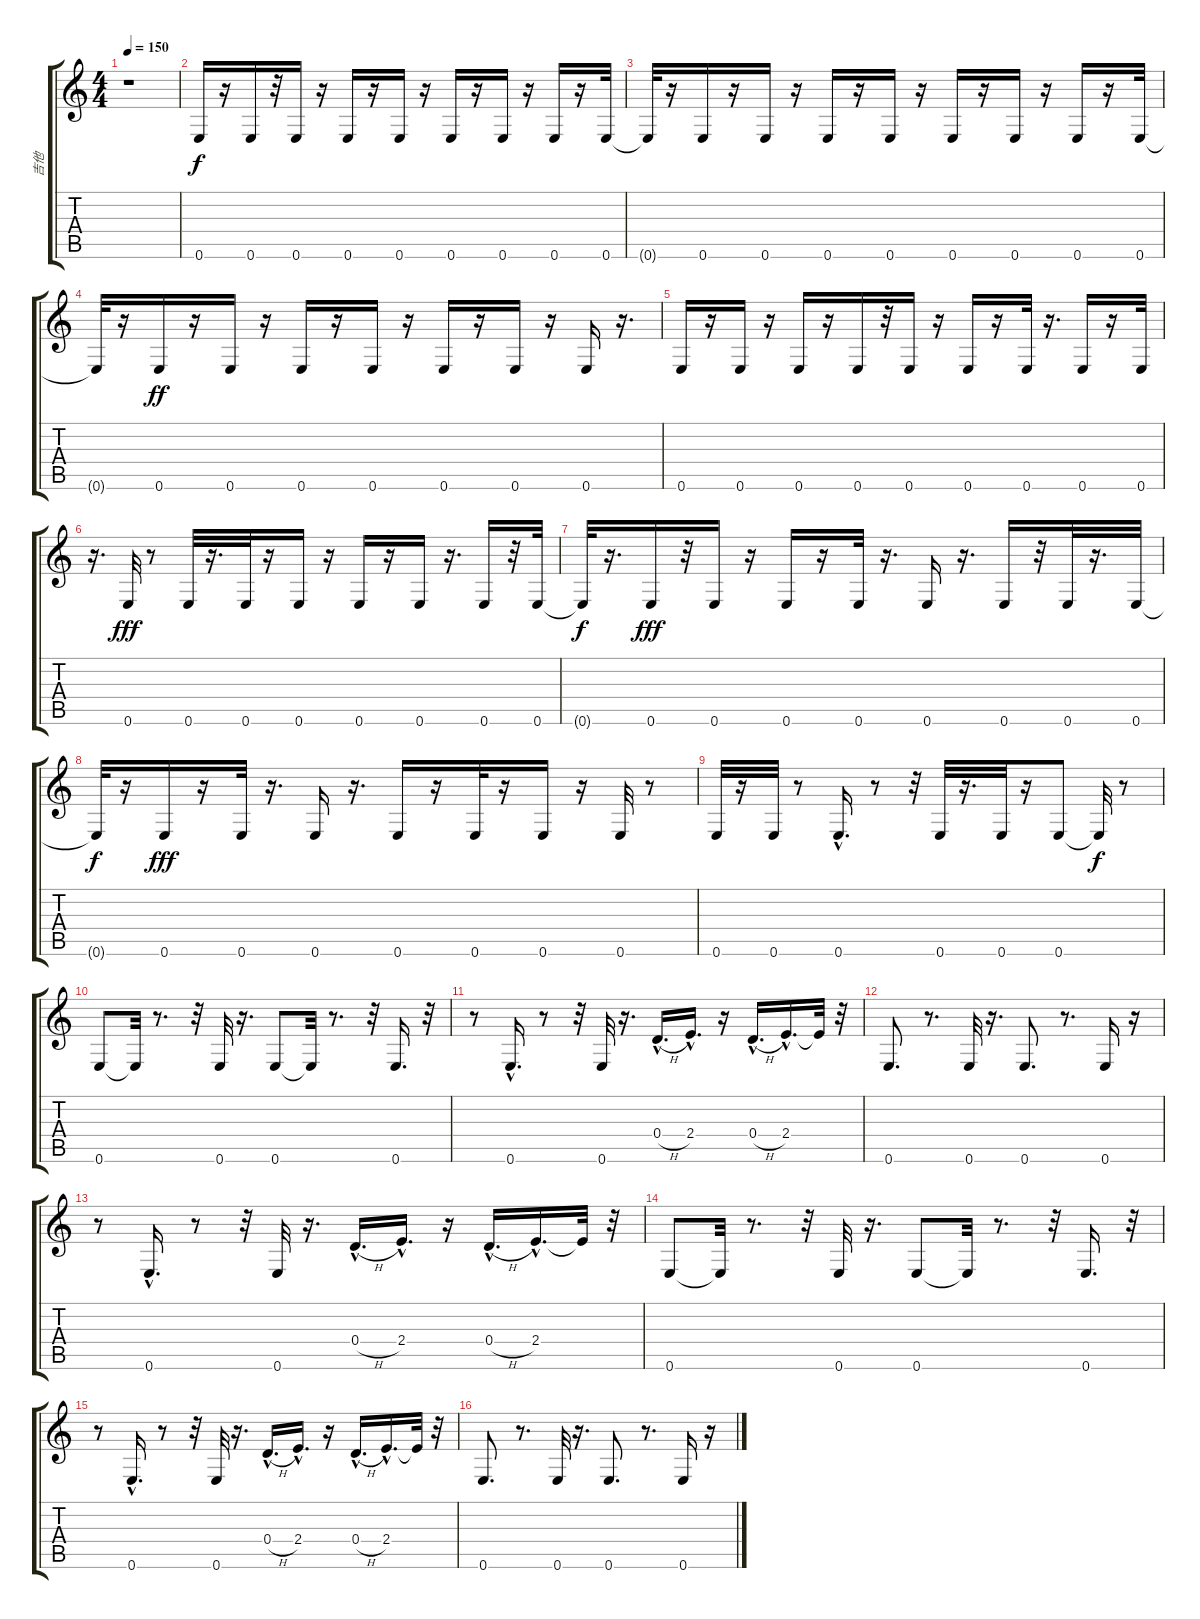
\track ("吉他" "吉他") {instrument overdrivenguitar}
\staff {score tabs}
\tuning (E4 B3 G3 D3 A2 E2) {hide}
\ts (4 4)
\tempo 150
\clef g2
\ks c
r.1{dy f instrument overdrivenguitar} |
0.6.16 r.16 0.6.16 r.32 0.6.16 r.16 0.6.16 r.16 0.6.16 r.16 0.6.16 r.16 0.6.16 r.16 0.6.16 r.16 0.6.32 |
0.6{t}.32 r.16 0.6.16 r.16 0.6.16 r.16 0.6.16 r.16 0.6.16 r.16 0.6.16 r.16 0.6.16 r.16 0.6.16 r.16 0.6.32 |
0.6{t}.32 r.16 0.6.16{dy ff} r.16 0.6.16 r.16 0.6.16 r.16 0.6.16 r.16 0.6.16 r.16 0.6.16 r.16 0.6.16 r.16{d} |
0.6.16 r.16 0.6.16 r.16 0.6.16 r.16 0.6.16 r.32 0.6.16 r.16 0.6.16 r.16 0.6.32 r.16{d} 0.6.16 r.16 0.6.32 |
r.16{d} 0.6.32{dy fff} r.8 0.6.32 r.16{d} 0.6.32 r.16 0.6.16 r.16 0.6.16 r.16 0.6.16 r.16{d} 0.6.16 r.32 0.6.32 |
0.6{t}.32{dy f} r.16{d} 0.6.16{dy fff} r.32 0.6.16 r.16 0.6.16 r.16 0.6.32 r.16{d} 0.6.16 r.16{d} 0.6.16 r.32 0.6.32 r.16{d} 0.6.32 |
0.6{t}.32{dy f} r.16 0.6.16{dy fff} r.16 0.6.32 r.16{d} 0.6.16 r.16{d} 0.6.16 r.16 0.6.32 r.16 0.6.16 r.16 0.6.32 r.8 |
0.6.32 r.16 0.6.32 r.8 0.6{hac}.16{d} r.8 r.32 0.6.32 r.16{d} 0.6.32 r.16 0.6.8 0.6{t}.32{dy f} r.8 |
0.6.8 0.6{t}.32 r.8{d} r.32 0.6.32 r.16{d} 0.6.8 0.6{t}.32 r.8{d} r.32 0.6.16{d} r.32 |
r.8 0.6{hac}.16{d} r.8 r.32 0.6.32 r.16{d} 0.4{h hac}.16{d} 2.4{hac}.16{d} r.16 0.4{h hac}.16{d} 2.4{hac}.16{d} 2.4{t}.32 r.32 |
0.6.8{d} r.8{d} 0.6.32 r.16{d} 0.6.8{d} r.8{d} 0.6.16 r.16 |
r.8 0.6{hac}.16{d} r.8 r.32 0.6.32 r.16{d} 0.4{h hac}.16{d} 2.4{hac}.16{d} r.16 0.4{h hac}.16{d} 2.4{hac}.16{d} 2.4{t}.32 r.32 |
0.6.8 0.6{t}.32 r.8{d} r.32 0.6.32 r.16{d} 0.6.8 0.6{t}.32 r.8{d} r.32 0.6.16{d} r.32 |
r.8 0.6{hac}.16{d} r.8 r.32 0.6.32 r.16{d} 0.4{h hac}.16{d} 2.4{hac}.16{d} r.16 0.4{h hac}.16{d} 2.4{hac}.16{d} 2.4{t}.32 r.32 |
0.6.8{d} r.8{d} 0.6.32 r.16{d} 0.6.8{d} r.8{d} 0.6.16 r.16
